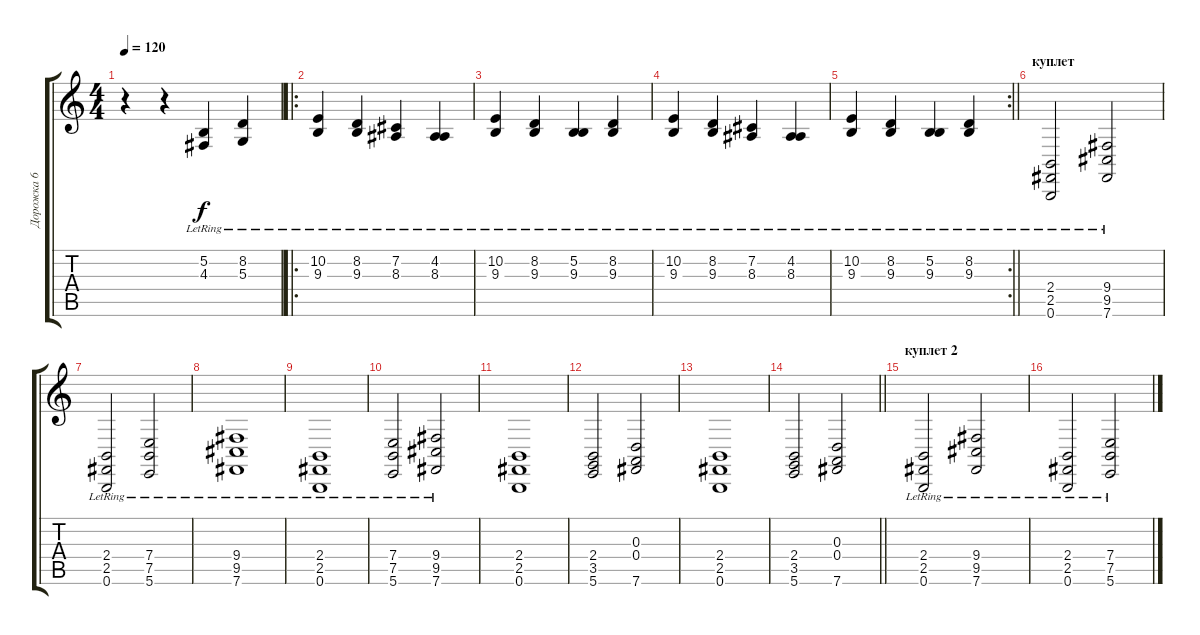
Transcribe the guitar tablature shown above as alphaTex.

\track ("Дорожка 6" "Дорожка 6") {instrument choiraahs}
\staff {score tabs}
\tuning (B3 Gb3 D3 A2 E2 B1) {hide}
\ts (4 4)
\tempo 120
\clef g2
\ks c
r.4{dy f instrument choiraahs} r.4 (5.2{lr} 4.3).4 (8.2{lr} 5.3).4 |
\ro
(10.2{lr} 9.3).4 (8.2{lr} 9.3).4 (7.2{lr} 8.3).4 (4.2{lr} 8.3).4 |
(10.2{lr} 9.3).4 (8.2{lr} 9.3).4 (5.2{lr} 9.3).4 (8.2{lr} 9.3).4 |
(10.2{lr} 9.3).4 (8.2{lr} 9.3).4 (7.2{lr} 8.3).4 (4.2{lr} 8.3).4 |
\rc 2
\barLineRight lightlight
(10.2{lr} 9.3).4 (8.2{lr} 9.3).4 (5.2{lr} 9.3).4 (8.2{lr} 9.3).4 |
\section ("" "куплет")
(2.4{lr} 2.5{lr} 0.6{lr}).2 (9.4{lr} 9.5{lr} 7.6{lr}).2 |
(2.4{lr} 2.5{lr} 0.6{lr}).2 (7.4{lr} 7.5{lr} 5.6{lr}).2 |
(9.4{lr} 9.5{lr} 7.6{lr}).1 |
(2.4{lr} 2.5{lr} 0.6{lr}).1 |
(7.4{lr} 7.5{lr} 5.6{lr}).2 (9.4{lr} 9.5{lr} 7.6{lr}).2 |
(2.4 2.5 0.6).1 |
(2.4 3.5 5.6).2 (0.3 0.4 7.6).2 |
(2.4 2.5 0.6).1 |
\barLineRight lightlight
(2.4 3.5 5.6).2 (0.3 0.4 7.6).2 |
\section ("" "куплет 2")
(2.4{lr} 2.5{lr} 0.6{lr}).2 (9.4{lr} 9.5{lr} 7.6{lr}).2 |
(2.4{lr} 2.5{lr} 0.6{lr}).2 (7.4{lr} 7.5{lr} 5.6{lr}).2
